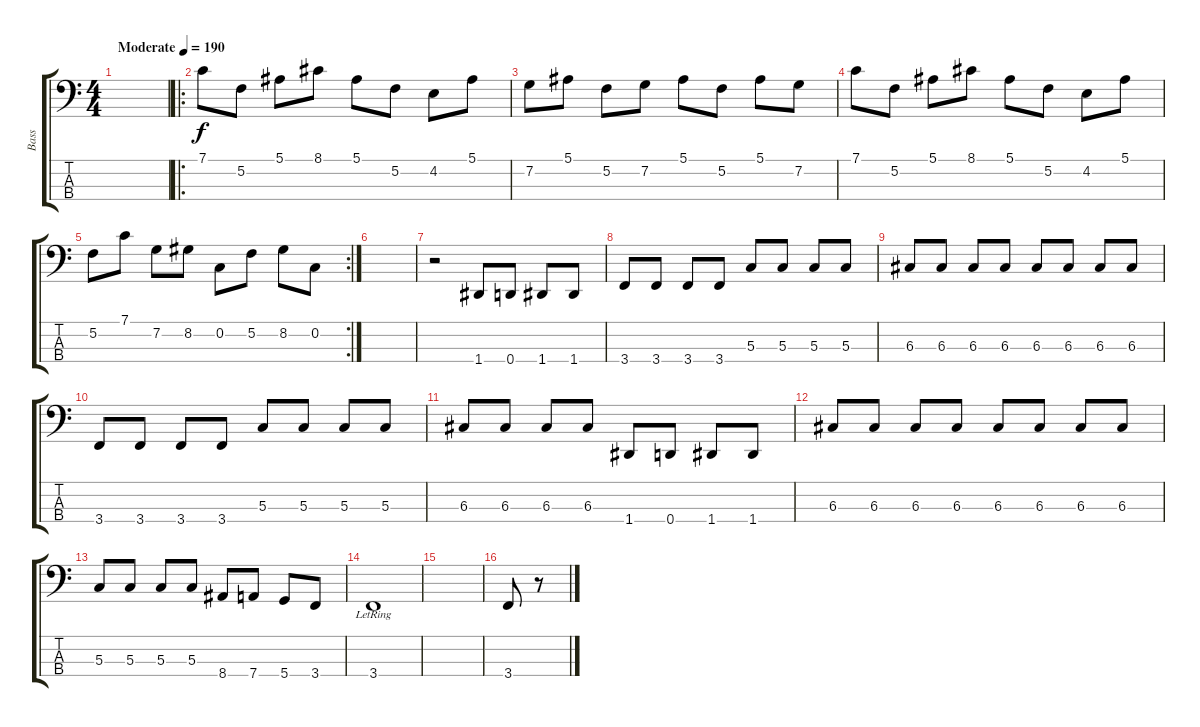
\track ("Bass" "Bass") {instrument electricbasspick}
\staff {score tabs}
\tuning (F2 C2 G1 D1) {hide}
\ts (4 4)
\tempo (190 "Moderate")
\clef f4
\ks c
|
\ro
7.1.8 5.2.8 5.1.8 8.1.8 5.1.8 5.2.8 4.2.8 5.1.8 |
7.2.8 5.1.8 5.2.8 7.2.8 5.1.8 5.2.8 5.1.8 7.2.8 |
7.1.8 5.2.8 5.1.8 8.1.8 5.1.8 5.2.8 4.2.8 5.1.8 |
\rc 2
5.2.8 7.1.8 7.2.8 8.2.8 0.2.8 5.2.8 8.2.8 0.2.8 |
|
r.2 1.4.8 0.4.8 1.4.8 1.4.8 |
3.4.8 3.4.8 3.4.8 3.4.8 5.3.8 5.3.8 5.3.8 5.3.8 |
6.3.8 6.3.8 6.3.8 6.3.8 6.3.8 6.3.8 6.3.8 6.3.8 |
3.4.8 3.4.8 3.4.8 3.4.8 5.3.8 5.3.8 5.3.8 5.3.8 |
6.3.8 6.3.8 6.3.8 6.3.8 1.4.8 0.4.8 1.4.8 1.4.8 |
6.3.8 6.3.8 6.3.8 6.3.8 6.3.8 6.3.8 6.3.8 6.3.8 |
5.3.8 5.3.8 5.3.8 5.3.8 8.4.8 7.4.8 5.4.8 3.4.8 |
3.4{lr}.1 |
|
3.4.8 r.8
